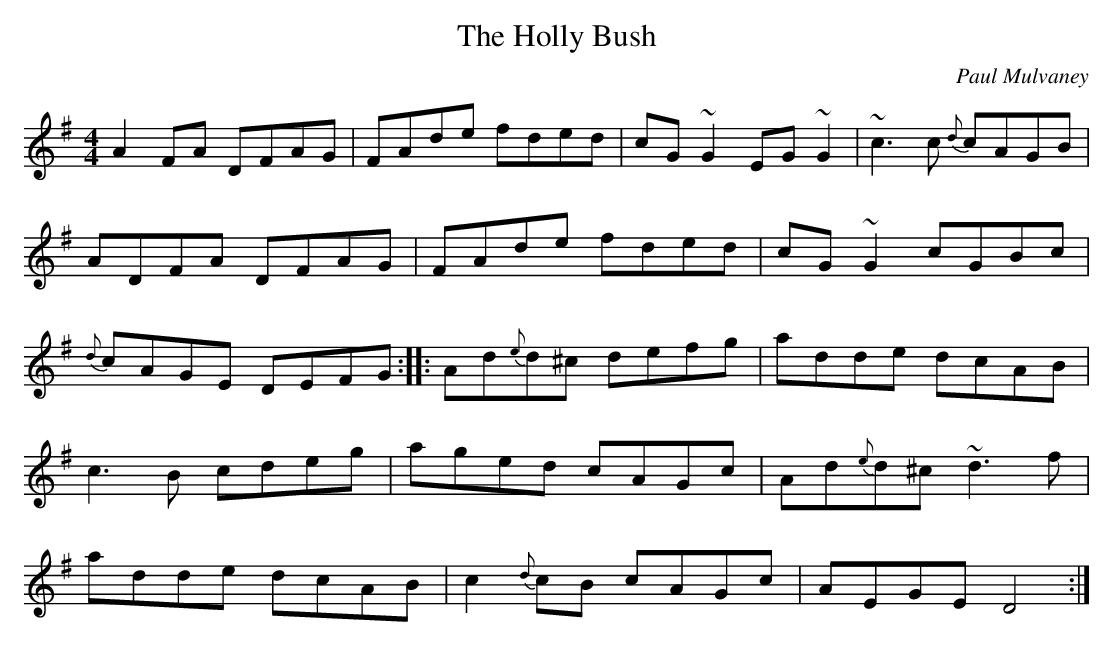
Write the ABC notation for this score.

X:1
T:The Holly Bush
C:Paul Mulvaney
M:4/4
L:1/8
K:G
A2 FA DFAG |FAde fded |cG~G2 EG~G2 |~c3 c {d}cAGB |ADFA DFAG |FAde fded |cG~G2 cGBc |{d}cAGE DEFG ::Ad{e}d^c defg |adde dcAB |c3 B cdeg |aged cAGc |Ad{e}d^c ~d3 f |adde dcAB |c2 {d}cB cAGc |AEGE D4 :|
